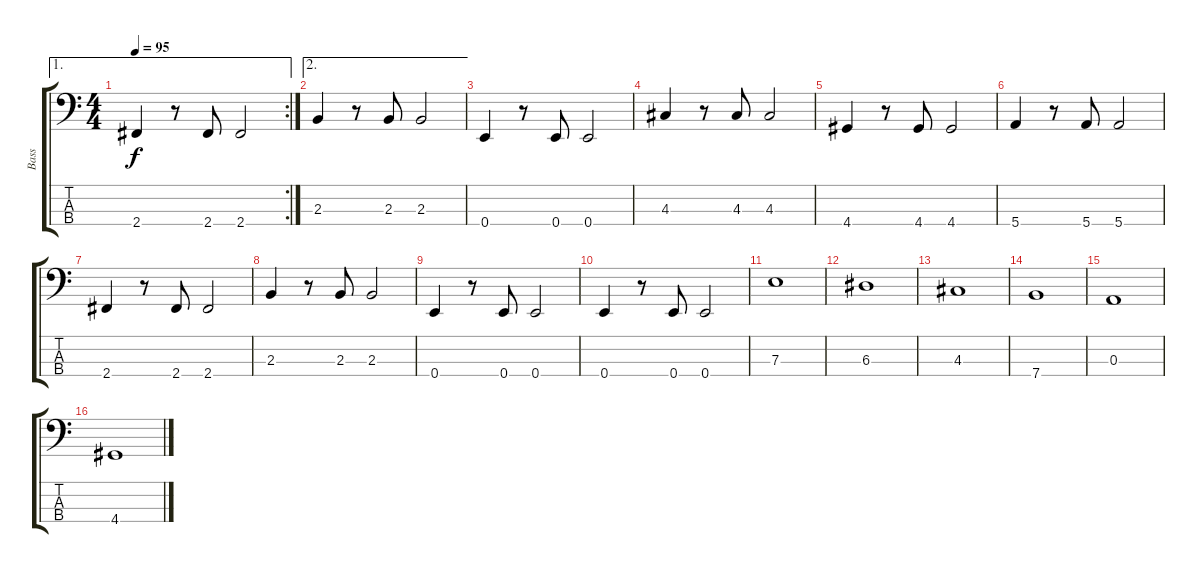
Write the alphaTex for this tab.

\track ("Bass" "Bass") {instrument electricbassfinger}
\staff {score tabs}
\tuning (G2 D2 A1 E1) {hide}
\ae 1
\rc 2
\ts (4 4)
\tempo 95
\clef f4
\ks c
2.4.4{dy f} r.8 2.4.8 2.4.2 |
\ae 2
2.3.4 r.8 2.3.8 2.3.2 |
0.4.4 r.8 0.4.8 0.4.2 |
4.3.4 r.8 4.3.8 4.3.2 |
4.4.4 r.8 4.4.8 4.4.2 |
5.4.4 r.8 5.4.8 5.4.2 |
2.4.4 r.8 2.4.8 2.4.2 |
2.3.4 r.8 2.3.8 2.3.2 |
0.4.4 r.8 0.4.8 0.4.2 |
0.4.4 r.8 0.4.8 0.4.2 |
7.3.1 |
6.3.1 |
4.3.1 |
7.4.1 |
0.3.1 |
4.4.1
